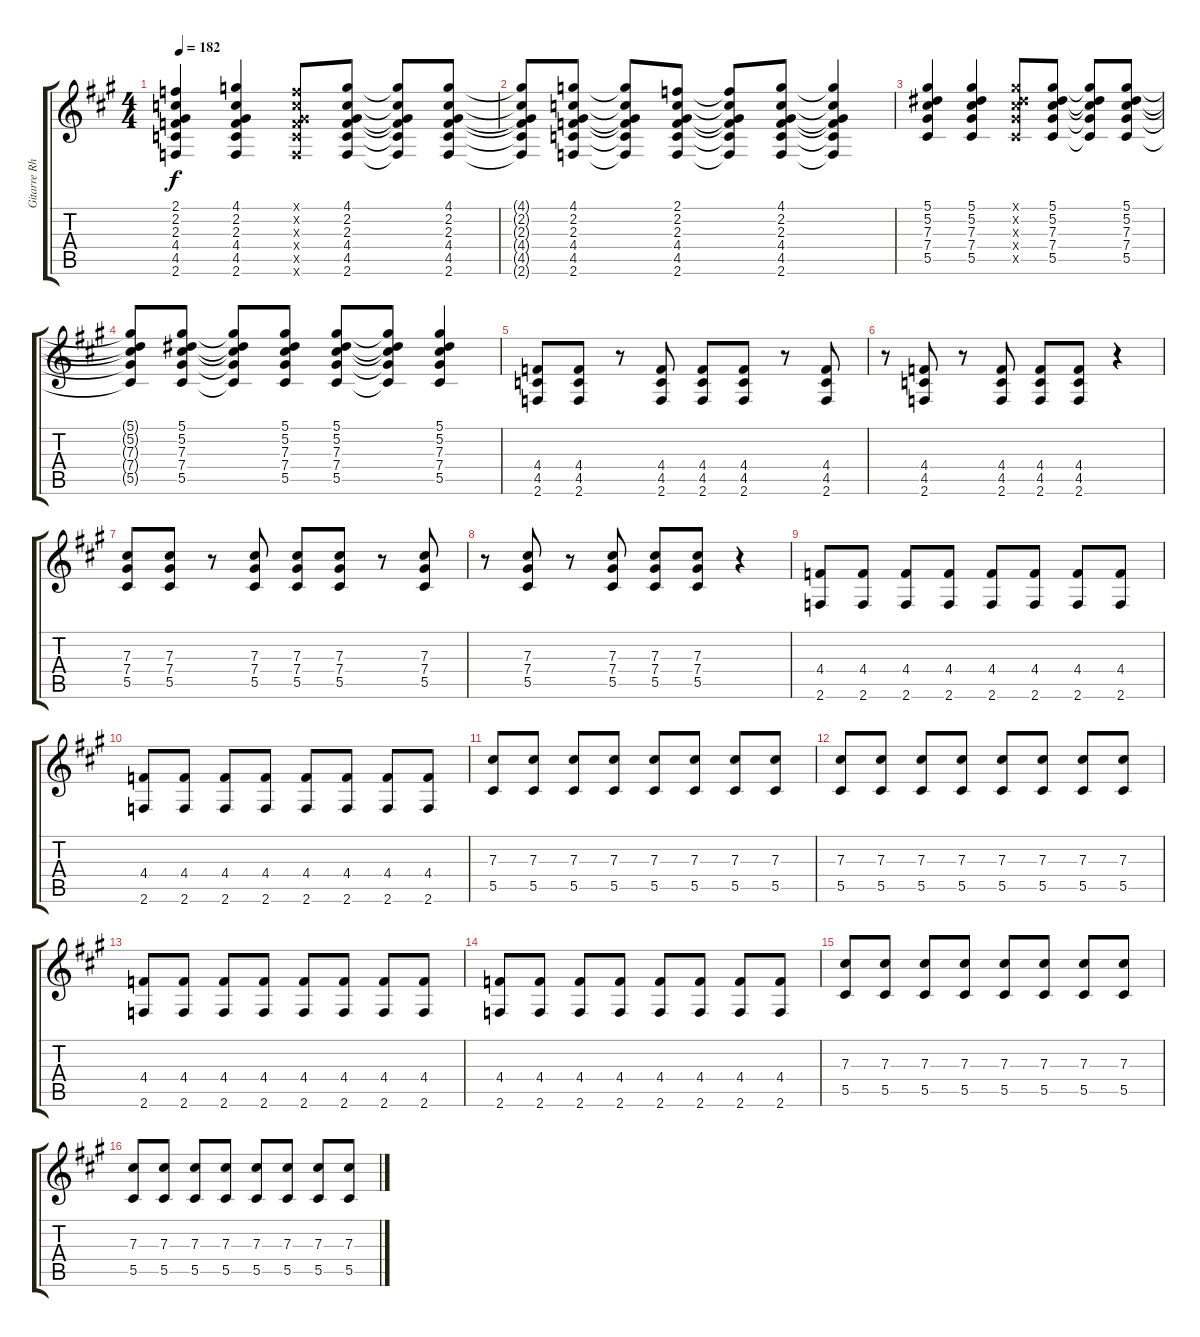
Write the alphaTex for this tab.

\track ("Gitarre Rhythm" "Gitarre Rh") {instrument overdrivenguitar}
\staff {score tabs}
\tuning (Eb4 Bb3 Gb3 Db3 Ab2 Eb2) {hide}
\ts (4 4)
\tempo 182
\clef g2
\ks a
(2.1 2.2 2.3 4.4 4.5 2.6).4{dy f} (4.1 2.2 2.3 4.4 4.5 2.6).4 (2.1{x} 2.2{x} 2.3{x} 4.4{x} 4.5{x} 2.6{x}).8 (4.1 2.2 2.3 4.4 4.5 2.6).8 (4.1{t} 2.2{t} 2.3{t} 4.4{t} 4.5{t} 2.6{t}).8 (4.1 2.2 2.3 4.4 4.5 2.6).8 |
(4.1{t} 2.2{t} 2.3{t} 4.4{t} 4.5{t} 2.6{t}).8 (4.1 2.2 2.3 4.4 4.5 2.6).8 (4.1{t} 2.2{t} 2.3{t} 4.4{t} 4.5{t} 2.6{t}).8 (2.1 2.2 2.3 4.4 4.5 2.6).8 (2.1{t} 2.2{t} 2.3{t} 4.4{t} 4.5{t} 2.6{t}).8 (4.1 2.2 2.3 4.4 4.5 2.6).8 (4.1{t} 2.2{t} 2.3{t} 4.4{t} 4.5{t} 2.6{t}).4 |
(5.1 5.2 7.3 7.4 5.5).4 (5.1 5.2 7.3 7.4 5.5).4 (5.1{x} 5.2{x} 7.3{x} 7.4{x} 5.5{x}).8 (5.1 5.2 7.3 7.4 5.5).8 (5.1{t} 5.2{t} 7.3{t} 7.4{t} 5.5{t}).8 (5.1 5.2 7.3 7.4 5.5).8 |
(5.1{t} 5.2{t} 7.3{t} 7.4{t} 5.5{t}).8 (5.1 5.2 7.3 7.4 5.5).8 (5.1{t} 5.2{t} 7.3{t} 7.4{t} 5.5{t}).8 (5.1 5.2 7.3 7.4 5.5).8 (5.1 5.2 7.3 7.4 5.5).8 (5.1{t} 5.2{t} 7.3{t} 7.4{t} 5.5{t}).8 (5.1 5.2 7.3 7.4 5.5).4 |
(4.4 4.5 2.6).8 (4.4 4.5 2.6).8 r.8 (4.4 4.5 2.6).8 (4.4 4.5 2.6).8 (4.4 4.5 2.6).8 r.8 (4.4 4.5 2.6).8 |
r.8 (4.4 4.5 2.6).8 r.8 (4.4 4.5 2.6).8 (4.4 4.5 2.6).8 (4.4 4.5 2.6).8 r.4 |
(7.3 7.4 5.5).8 (7.3 7.4 5.5).8 r.8 (7.3 7.4 5.5).8 (7.3 7.4 5.5).8 (7.3 7.4 5.5).8 r.8 (7.3 7.4 5.5).8 |
r.8 (7.3 7.4 5.5).8 r.8 (7.3 7.4 5.5).8 (7.3 7.4 5.5).8 (7.3 7.4 5.5).8 r.4 |
(4.4 2.6).8 (4.4 2.6).8 (4.4 2.6).8 (4.4 2.6).8 (4.4 2.6).8 (4.4 2.6).8 (4.4 2.6).8 (4.4 2.6).8 |
(4.4 2.6).8 (4.4 2.6).8 (4.4 2.6).8 (4.4 2.6).8 (4.4 2.6).8 (4.4 2.6).8 (4.4 2.6).8 (4.4 2.6).8 |
(7.3 5.5).8 (7.3 5.5).8 (7.3 5.5).8 (7.3 5.5).8 (7.3 5.5).8 (7.3 5.5).8 (7.3 5.5).8 (7.3 5.5).8 |
(7.3 5.5).8 (7.3 5.5).8 (7.3 5.5).8 (7.3 5.5).8 (7.3 5.5).8 (7.3 5.5).8 (7.3 5.5).8 (7.3 5.5).8 |
(4.4 2.6).8 (4.4 2.6).8 (4.4 2.6).8 (4.4 2.6).8 (4.4 2.6).8 (4.4 2.6).8 (4.4 2.6).8 (4.4 2.6).8 |
(4.4 2.6).8 (4.4 2.6).8 (4.4 2.6).8 (4.4 2.6).8 (4.4 2.6).8 (4.4 2.6).8 (4.4 2.6).8 (4.4 2.6).8 |
(7.3 5.5).8 (7.3 5.5).8 (7.3 5.5).8 (7.3 5.5).8 (7.3 5.5).8 (7.3 5.5).8 (7.3 5.5).8 (7.3 5.5).8 |
(7.3 5.5).8 (7.3 5.5).8 (7.3 5.5).8 (7.3 5.5).8 (7.3 5.5).8 (7.3 5.5).8 (7.3 5.5).8 (7.3 5.5).8
